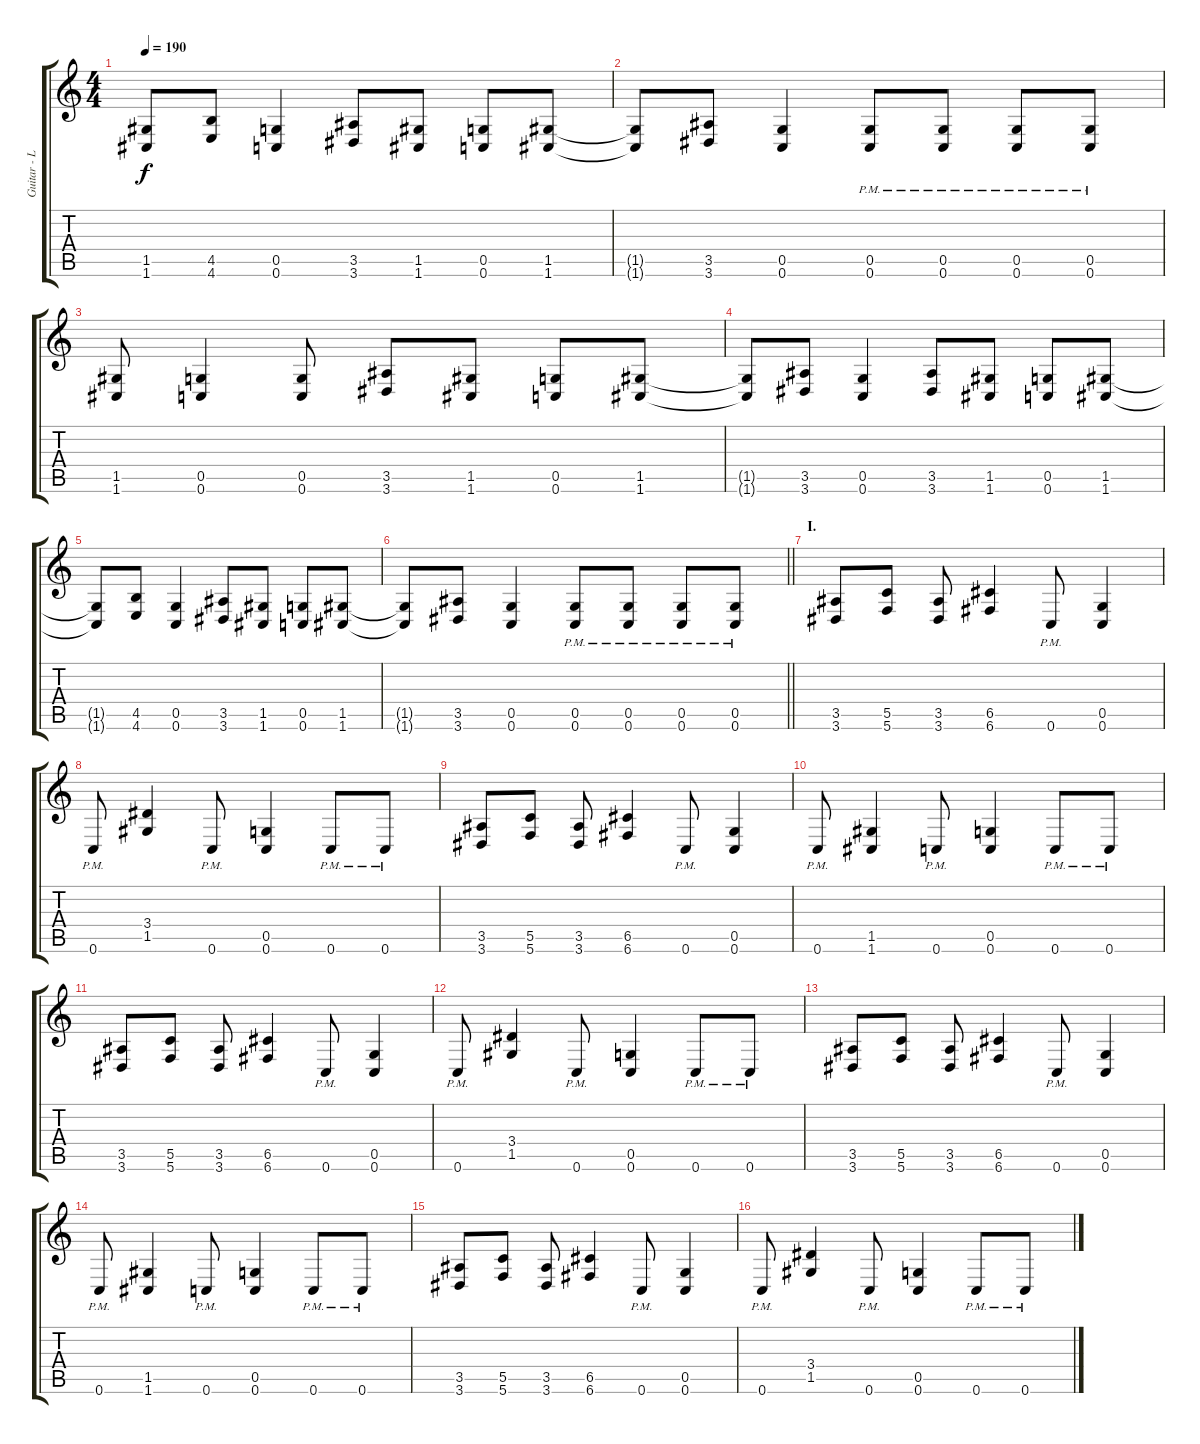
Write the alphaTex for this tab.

\track ("Guitar - Left" "Guitar - L") {instrument acousticguitarsteel}
\staff {score tabs}
\tuning (D4 A3 F3 C3 G2 C2) {hide}
\ts (4 4)
\tempo 190
\clef g2
\ks c
(1.5{t} 1.6{t}).8{dy f} (4.5 4.6).8 (0.5 0.6).4 (3.5 3.6).8 (1.5 1.6).8 (0.5 0.6).8 (1.5 1.6).8 |
(1.5{t} 1.6{t}).8 (3.5 3.6).8 (0.5 0.6).4 (0.5{pm} 0.6{pm}).8 (0.5{pm} 0.6{pm}).8 (0.5{pm} 0.6{pm}).8 (0.5{pm} 0.6{pm}).8 |
(1.5 1.6).8 (0.5 0.6).4 (0.5 0.6).8 (3.5 3.6).8 (1.5 1.6).8 (0.5 0.6).8 (1.5 1.6).8 |
(1.5{t} 1.6{t}).8 (3.5 3.6).8 (0.5 0.6).4 (3.5 3.6).8 (1.5 1.6).8 (0.5 0.6).8 (1.5 1.6).8 |
(1.5{t} 1.6{t}).8 (4.5 4.6).8 (0.5 0.6).4 (3.5 3.6).8 (1.5 1.6).8 (0.5 0.6).8 (1.5 1.6).8 |
\barLineRight lightlight
(1.5{t} 1.6{t}).8 (3.5 3.6).8 (0.5 0.6).4 (0.5{pm} 0.6{pm}).8 (0.5{pm} 0.6{pm}).8 (0.5{pm} 0.6{pm}).8 (0.5{pm} 0.6{pm}).8 |
\section ("" "I.")
(3.5 3.6).8 (5.5 5.6).8 (3.5 3.6).8 (6.5 6.6).4 0.6{pm}.8 (0.5 0.6).4 |
0.6{pm}.8 (3.4 1.5).4 0.6{pm}.8 (0.5 0.6).4 0.6{pm}.8 0.6{pm}.8 |
(3.5 3.6).8 (5.5 5.6).8 (3.5 3.6).8 (6.5 6.6).4 0.6{pm}.8 (0.5 0.6).4 |
0.6{pm}.8 (1.5 1.6).4 0.6{pm}.8 (0.5 0.6).4 0.6{pm}.8 0.6{pm}.8 |
(3.5 3.6).8 (5.5 5.6).8 (3.5 3.6).8 (6.5 6.6).4 0.6{pm}.8 (0.5 0.6).4 |
0.6{pm}.8 (3.4 1.5).4 0.6{pm}.8 (0.5 0.6).4 0.6{pm}.8 0.6{pm}.8 |
(3.5 3.6).8 (5.5 5.6).8 (3.5 3.6).8 (6.5 6.6).4 0.6{pm}.8 (0.5 0.6).4 |
0.6{pm}.8 (1.5 1.6).4 0.6{pm}.8 (0.5 0.6).4 0.6{pm}.8 0.6{pm}.8 |
(3.5 3.6).8 (5.5 5.6).8 (3.5 3.6).8 (6.5 6.6).4 0.6{pm}.8 (0.5 0.6).4 |
0.6{pm}.8 (3.4 1.5).4 0.6{pm}.8 (0.5 0.6).4 0.6{pm}.8 0.6{pm}.8
